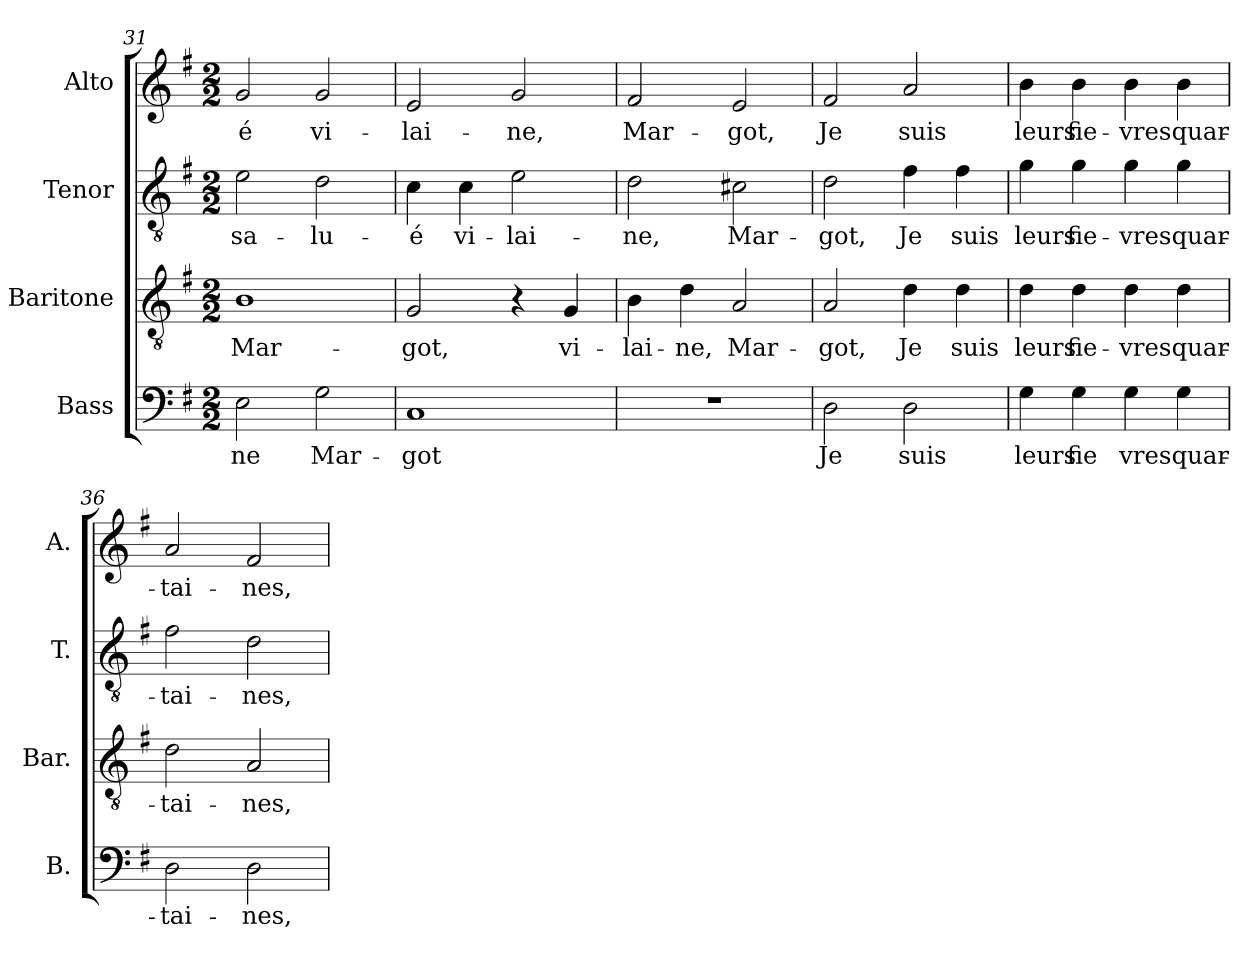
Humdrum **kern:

**kern	**text	**kern	**text	**kern	**text	**kern	**text
*part4	*part4	*part3	*part3	*part2	*part2	*part1	*part1
*staff4	*staff4	*staff3	*staff3	*staff2	*staff2	*staff1	*staff1
*I"Bass	*	*I"Baritone	*	*I"Tenor	*	*I"Alto	*
*I'B.	*	*I'Bar.	*	*I'T.	*	*I'A.	*
*clefF4	*	*clefGv2	*	*clefGv2	*	*clefG2	*
*	*	*ITrd7c12	*	*ITrd7c12	*	*	*
*k[f#]	*	*k[f#]	*	*k[f#]	*	*k[f#]	*
*G:	*	*G:	*	*G:	*	*G:	*
*M2/2	*	*M2/2	*	*M2/2	*	*M2/2	*
=31	=31	=31	=31	=31	=31	=31	=31
!	!LO:LY:b:color=#000000	!	!	!	!	!	!
!	!	!	!LO:LY:b:color=#000000	!	!	!	!
!	!	!	!	!	!LO:LY:b:color=#000000	!	!
!	!	!	!	!	!	!	!LO:LY:b:color=#000000
2Ei\	-ne	1BBi	Mar-	2Ei\	sa-	2gi/	-é
!	!LO:LY:b:color=#000000	!	!	!	!	!	!
!	!	!	!	!	!LO:LY:b:color=#000000	!	!
!	!	!	!	!	!	!	!LO:LY:b:color=#000000
2Gi\	Mar-	.	.	2Di\	-lu-	2gi/	vi-
!!LO:LB:g=z
=32	=32	=32	=32	=32	=32	=32	=32
!	!LO:LY:b:color=#000000	!	!	!	!	!	!
!	!	!	!LO:LY:b:color=#000000	!	!	!	!
!	!	!	!	!	!LO:LY:b:color=#000000	!	!
!	!	!	!	!	!	!	!LO:LY:b:color=#000000
1Ci	-got	2GGi/	-got,	4Ci\	-é	2ei/	-lai-
!	!	!	!	!	!LO:LY:b:color=#000000	!	!
.	.	.	.	4Ci\	vi-	.	.
!	!	!	!	!	!LO:LY:b:color=#000000	!	!
!	!	!	!	!	!	!	!LO:LY:b:color=#000000
.	.	4r	.	2Ei\	-lai-	2gi/	-ne,
!	!	!	!LO:LY:b:color=#000000	!	!	!	!
.	.	4GGi/	vi-	.	.	.	.
=33	=33	=33	=33	=33	=33	=33	=33
!	!	!	!LO:LY:b:color=#000000	!	!	!	!
!	!	!	!	!	!LO:LY:b:color=#000000	!	!
!	!	!	!	!	!	!	!LO:LY:b:color=#000000
1r	.	4BBi\	-lai-	2Di\	-ne,	2f#i/	Mar-
!	!	!	!LO:LY:b:color=#000000	!	!	!	!
.	.	4Di\	-ne,	.	.	.	.
!	!	!	!LO:LY:b:color=#000000	!	!	!	!
!	!	!	!	!	!LO:LY:b:color=#000000	!	!
!	!	!	!	!	!	!	!LO:LY:b:color=#000000
.	.	2AAi/	Mar-	2C#Xi\	Mar-	2ei/	-got,
=34	=34	=34	=34	=34	=34	=34	=34
!	!LO:LY:b:color=#000000	!	!	!	!	!	!
!	!	!	!LO:LY:b:color=#000000	!	!	!	!
!	!	!	!	!	!LO:LY:b:color=#000000	!	!
!	!	!	!	!	!	!	!LO:LY:b:color=#000000
2Di\	Je	2AAi/	-got,	2Di\	-got,	2f#i/	Je
!	!LO:LY:b:color=#000000	!	!	!	!	!	!
!	!	!	!LO:LY:b:color=#000000	!	!	!	!
!	!	!	!	!	!LO:LY:b:color=#000000	!	!
!	!	!	!	!	!	!	!LO:LY:b:color=#000000
2Di\	suis	4Di\	Je	4F#i\	Je	2ai/	suis
!	!	!	!LO:LY:b:color=#000000	!	!	!	!
!	!	!	!	!	!LO:LY:b:color=#000000	!	!
.	.	4Di\	suis	4F#i\	suis	.	.
=35	=35	=35	=35	=35	=35	=35	=35
!	!LO:LY:b:color=#000000	!	!	!	!	!	!
!	!	!	!LO:LY:b:color=#000000	!	!	!	!
!	!	!	!	!	!LO:LY:b:color=#000000	!	!
!	!	!	!	!	!	!	!LO:LY:b:color=#000000
4Gi\	leurs	4Di\	leurs	4Gi\	leurs	4bi\	leurs
!	!LO:LY:b:color=#000000	!	!	!	!	!	!
!	!	!	!LO:LY:b:color=#000000	!	!	!	!
!	!	!	!	!	!LO:LY:b:color=#000000	!	!
!	!	!	!	!	!	!	!LO:LY:b:color=#000000
4Gi\	fie	4Di\	fie-	4Gi\	fie-	4bi\	fie-
!	!LO:LY:b:color=#000000	!	!	!	!	!	!
!	!	!	!LO:LY:b:color=#000000	!	!	!	!
!	!	!	!	!	!LO:LY:b:color=#000000	!	!
!	!	!	!	!	!	!	!LO:LY:b:color=#000000
4Gi\	vres	4Di\	-vres	4Gi\	-vres	4bi\	-vres
!	!LO:LY:b:color=#000000	!	!	!	!	!	!
!	!	!	!LO:LY:b:color=#000000	!	!	!	!
!	!	!	!	!	!LO:LY:b:color=#000000	!	!
!	!	!	!	!	!	!	!LO:LY:b:color=#000000
4Gi\	quar-	4Di\	quar-	4Gi\	quar-	4bi\	quar-
=36	=36	=36	=36	=36	=36	=36	=36
!	!LO:LY:b:color=#000000	!	!	!	!	!	!
!	!	!	!LO:LY:b:color=#000000	!	!	!	!
!	!	!	!	!	!LO:LY:b:color=#000000	!	!
!	!	!	!	!	!	!	!LO:LY:b:color=#000000
2Di\	-tai-	2Di\	-tai-	2F#i\	-tai-	2ai/	-tai-
!	!LO:LY:b:color=#000000	!	!	!	!	!	!
!	!	!	!LO:LY:b:color=#000000	!	!	!	!
!	!	!	!	!	!LO:LY:b:color=#000000	!	!
!	!	!	!	!	!	!	!LO:LY:b:color=#000000
2Di\	-nes,	2AAi/	-nes,	2Di\	-nes,	2f#i/	-nes,
=	=	=	=	=	=	=	=
*-	*-	*-	*-	*-	*-	*-	*-
